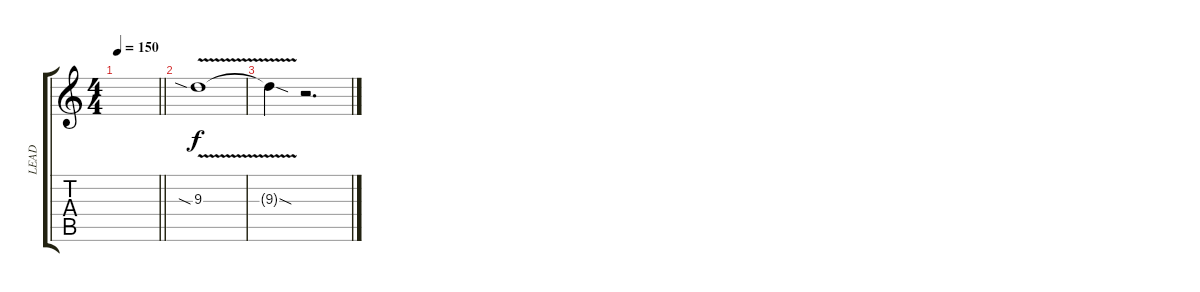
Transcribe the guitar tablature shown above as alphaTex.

\track ("LEAD" "LEAD") {instrument distortionguitar}
\staff {score tabs}
\tuning (D4 A3 F3 C3 G2 D2) {hide}
\ts (4 4)
\tempo 150
\clef g2
\barLineRight lightlight
\ks c
|
9.3{v sia}.1 |
9.3{sod t}.4 r.2{d}
